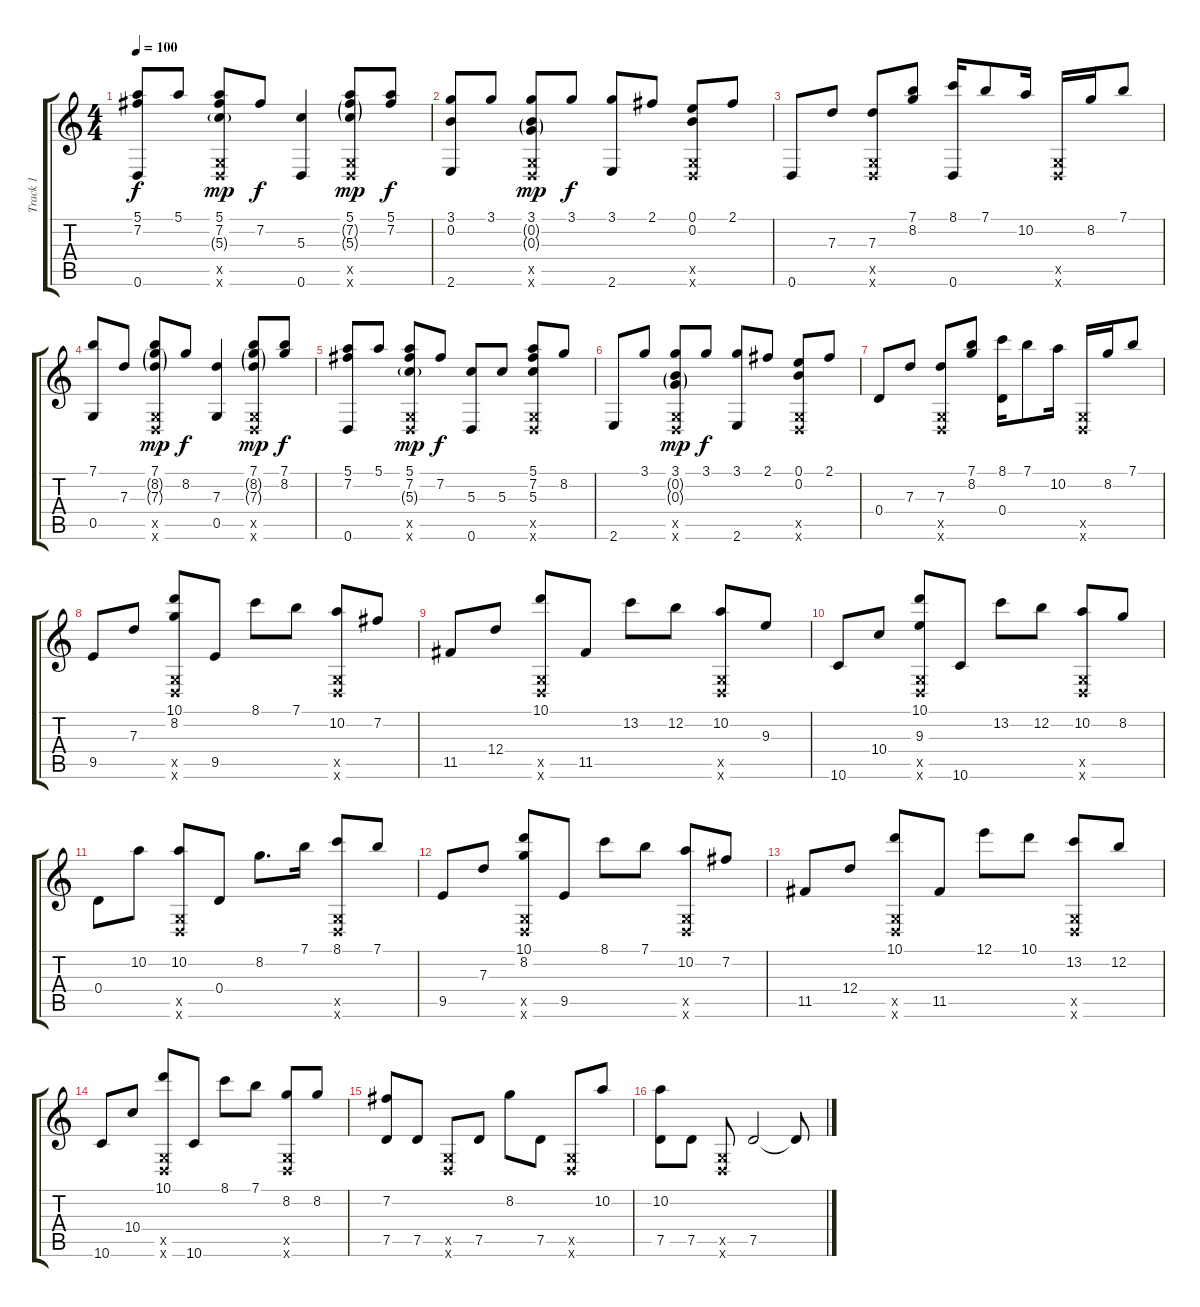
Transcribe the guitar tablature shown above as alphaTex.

\track ("Track 1" "Track 1") {instrument acousticguitarsteel}
\staff {score tabs}
\tuning (E4 B3 G3 D3 G2 D2) {hide}
\ts (4 4)
\tempo 100
\clef g2
\ks c
(5.1 7.2 0.6).8{dy f} 5.1.8 (5.1 7.2 5.3{g} 0.5{x} 0.6{x}).8{dy mp} 7.2.8{dy f} (5.3 0.6).4 (5.1 7.2{g} 5.3{g} 0.5{x} 0.6{x}).8{dy mp} (5.1 7.2).8{dy f} |
(3.1 0.2 2.6).8 3.1.8 (3.1 0.2{g} 0.3{g} 0.5{x} 0.6{x}).8{dy mp} 3.1.8{dy f} (3.1 2.6).8 2.1.8 (0.1 0.2 0.5{x} 0.6{x}).8 2.1.8 |
0.6.8 7.3.8 (7.3 0.5{x} 0.6{x}).8 (7.1 8.2).8 (8.1 0.6).16 7.1.8 10.2.16 (0.5{x} 0.6{x}).16 8.2.16 7.1.8 |
(7.1 0.5).8 7.3.8 (7.1 8.2{g} 7.3{g} 0.5{x} 0.6{x}).8{dy mp} 8.2.8{dy f} (7.3 0.5).4 (7.1 8.2{g} 7.3{g} 0.5{x} 0.6{x}).8{dy mp} (7.1 8.2).8{dy f} |
(5.1 7.2 0.6).8 5.1.8 (5.1 7.2 5.3{g} 0.5{x} 0.6{x}).8{dy mp} 7.2.8{dy f} (5.3 0.6).8 5.3.8 (5.1 7.2 5.3 0.5{x} 0.6{x}).8 8.2.8 |
2.6.8 3.1.8 (3.1 0.2{g} 0.3{g} 0.5{x} 0.6{x}).8{dy mp} 3.1.8{dy f} (3.1 2.6).8 2.1.8 (0.1 0.2 0.5{x} 0.6{x}).8 2.1.8 |
0.4.8 7.3.8 (7.3 0.5{x} 0.6{x}).8 (7.1 8.2).8 (8.1 0.4).16 7.1.8 10.2.16 (0.5{x} 0.6{x}).16 8.2.16 7.1.8 |
9.5.8 7.3.8 (10.1 8.2 0.5{x} 0.6{x}).8 9.5.8 8.1.8 7.1.8 (10.2 0.5{x} 0.6{x}).8 7.2.8 |
11.5.8 12.4.8 (10.1 0.5{x} 0.6{x}).8 11.5.8 13.2.8 12.2.8 (10.2 0.5{x} 0.6{x}).8 9.3.8 |
10.6.8 10.4.8 (10.1 9.3 0.5{x} 0.6{x}).8 10.6.8 13.2.8 12.2.8 (10.2 0.5{x} 0.6{x}).8 8.2.8 |
0.4.8 10.2.8 (10.2 0.5{x} 0.6{x}).8 0.4.8 8.2.8{d} 7.1.16 (8.1 0.5{x} 0.6{x}).8 7.1.8 |
9.5.8 7.3.8 (10.1 8.2 0.5{x} 0.6{x}).8 9.5.8 8.1.8 7.1.8 (10.2 0.5{x} 0.6{x}).8 7.2.8 |
11.5.8 12.4.8 (10.1 0.5{x} 0.6{x}).8 11.5.8 12.1.8 10.1.8 (13.2 0.5{x} 0.6{x}).8 12.2.8 |
10.6.8 10.4.8 (10.1 0.5{x} 0.6{x}).8 10.6.8 8.1.8 7.1.8 (8.2 0.5{x} 0.6{x}).8 8.2.8 |
(7.2 7.5).8 7.5.8 (0.5{x} 0.6{x}).8 7.5.8 8.2.8 7.5.8 (0.5{x} 0.6{x}).8 10.2.8 |
(10.2 7.5).8 7.5.8 (0.5{x} 0.6{x}).8 7.5.2 7.5{t}.8
